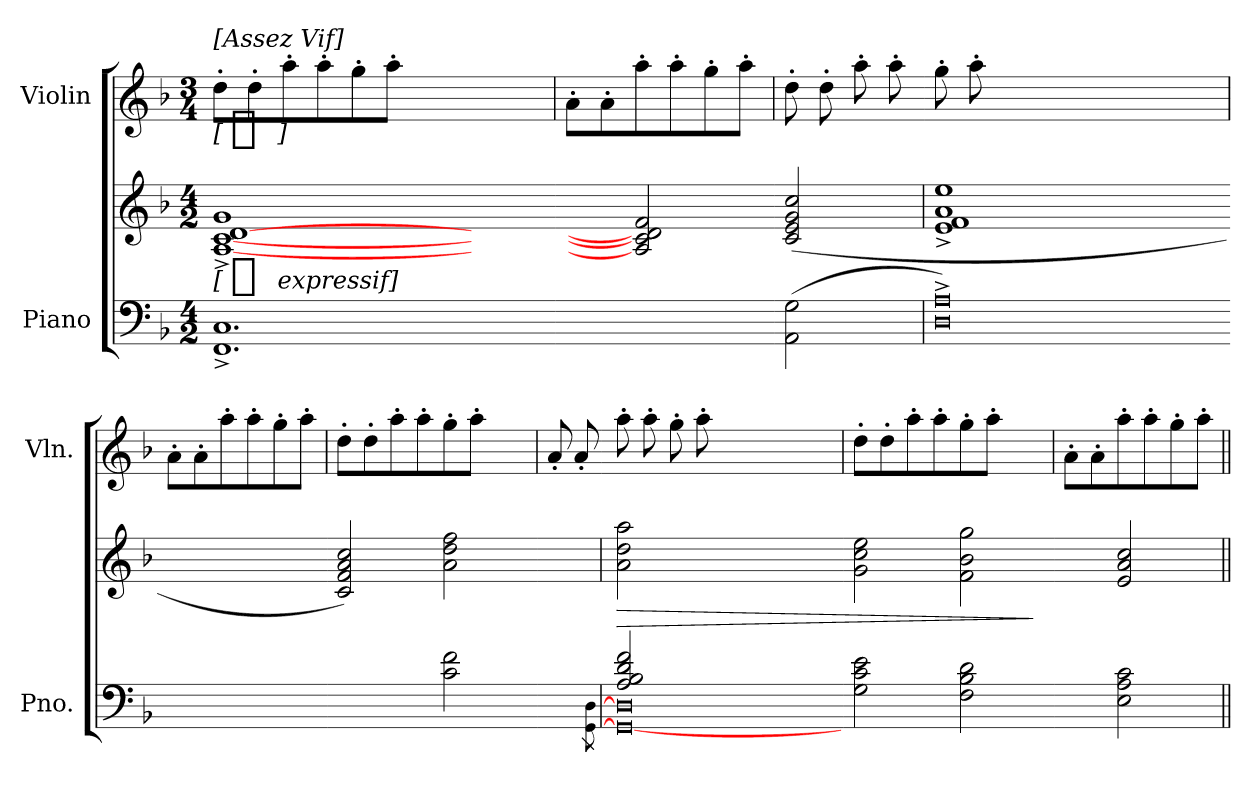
**kern	**kern	**dynam	**kern	**dynam
*part2	*part2	*part2	*part1	*part1
*staff3	*staff2	*staff2/3	*staff1	*staff1
*I"Piano	*	*	*I"Violin	*
*I'Pno.	*	*	*I'Vln.	*
*clefF4	*clefG2	*	*clefG2	*
*k[b-]	*k[b-]	*	*k[b-]	*
*F:	*F:	*	*F:	*
*M4/2	*M4/2	*	*M3/4	*
=	=	=	=	=
!	!	!	!LO:TX:a:B:t=[Assez Vif]	!
!	!	!LO:DY:t=[ %s expressif]	!	!LO:DY:t=[ %s ]
1.FFi^ 1.C^	[1A^> [1c^> [1d^> 1g^>	pp	8dd'L	pp
.	.	.	8dd'	.
.	.	.	8aa'	.
.	.	.	8aa'	.
.	.	.	8gg'	.
.	.	.	8aa'J	.
.	.	.	2.ryy	.
.	2ryy	.	.	.
=-	=-	=	=	=
2.ryy	4ryy	.	8a'L	.
.	.	.	8a'	.
.	2A] 2c] 2d] 2fi	.	8aa'	.
.	.	.	8aa'	.
.	.	.	8gg'	.
.	.	.	8aa'J	.
=-	=-	=	=	=
(2AA 2G	(>2c 2e 2g 2cc	.	8dd'	.
.	.	.	8dd'	.
.	.	.	8aa'	.
.	.	.	8aa'	.
=	=	=-	=-	=-
0D^> 0A^>)	1e^> 1f^> 1a^> 1ee^>	.	8gg'	.
.	.	.	8aa'	.
.	.	.	1..ryy	.
.	1ryy	.	.	.
=-	=-	=	=	=
2.ryy	2.ryy	.	8a'L	.
.	.	.	8a'	.
.	.	.	8aa'	.
.	.	.	8aa'	.
.	.	.	8gg'	.
.	.	.	8aa'J	.
=-	=-	=	=	=
2ryy	2c 2f 2a 2cc)	.	8dd'L	.
.	.	.	8dd'	.
.	.	.	8aa'	.
.	.	.	8aa'	.
2c 2fj	2a 2dd 2ffj	.	8gg'	.
.	.	.	8aa'J	.
.	.	.	4ryy	.
=-	=-	=	=	=
4ryy	4ryy	.	8a'	.
.	.	.	8a'	.
8qGG\ 8qD\	.	.	.	.
=	=	=-	=-	=-
*^	*	*	*	*
2A 2B- 2d 2f	0GG_ 0D]	2a 2dd 2aa	>	8aa'	.
.	.	.	.	8aa'	.
.	.	.	.	8gg'	.
.	.	.	.	8aa'	.
1.ryy	.	1.ryy	.	1.ryy	.
*v	*v	*	*	*	*
=-	=-	=	=	=
2G 2c 2e	2g 2cc 2ee	.	8dd'L	.
.	.	.	8dd'	.
.	.	.	8aa'	.
.	.	.	8aa'	.
2F 2B- 2d	2f 2b- 2gg	.	8gg'	.
.	.	.	8aa'J	.
.	.	.	4ryy	.
.	.	]	.	.
=-	=-	=	=	=
4ryy	4ryy	.	8a'L	.
.	.	.	8a'	.
2E 2A 2c	2e 2a 2cc	.	8aa'	.
.	.	.	8aa'	.
.	.	.	8gg'	.
.	.	.	8aa'J	.
=||	=||	=||	=||	=||
*-	*-	*-	*-	*-
